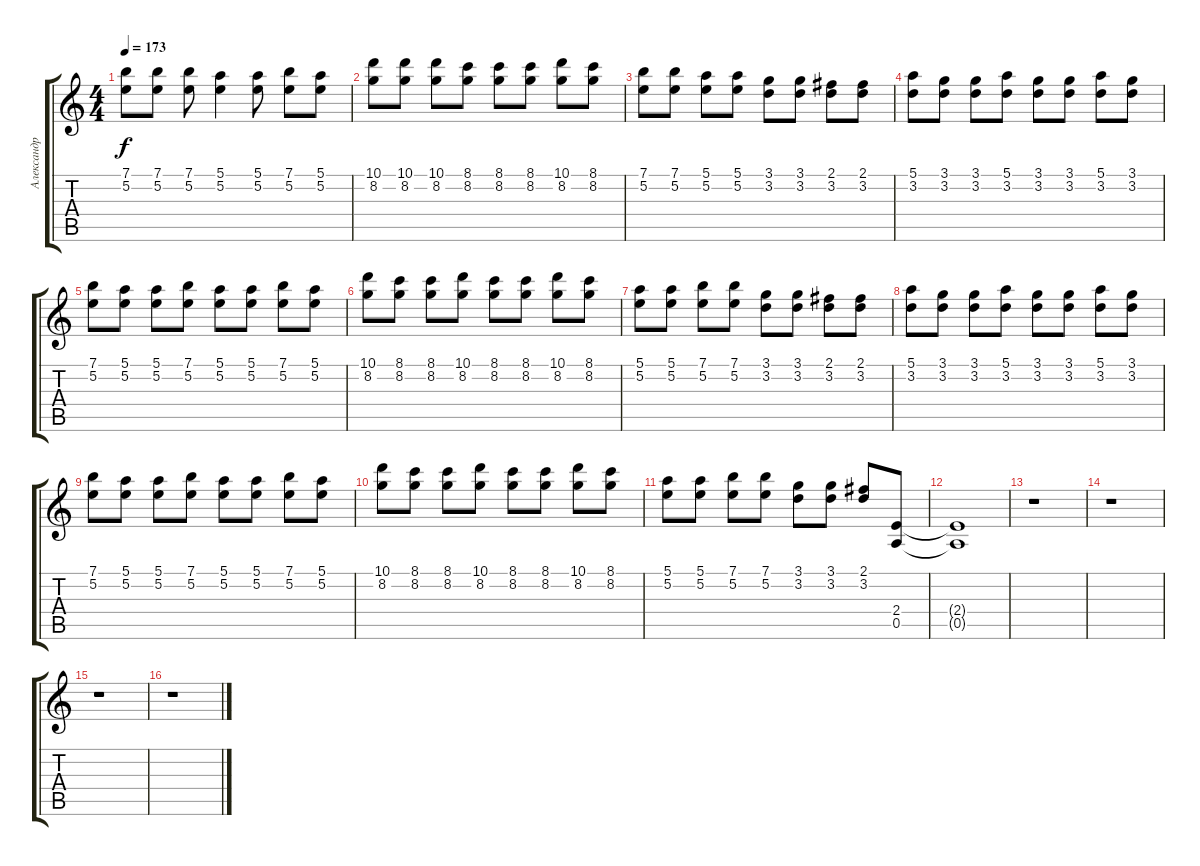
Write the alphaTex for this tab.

\track ("Александр Голанд (2)" "Александр ") {instrument electricguitarclean}
\staff {score tabs}
\tuning (E4 B3 G3 D3 A2 E2) {hide}
\ts (4 4)
\tempo 173
\clef g2
\ks c
(7.1 5.2).8{dy f} (7.1 5.2).8 (7.1 5.2).8 (5.1 5.2).4 (5.1 5.2).8 (7.1 5.2).8 (5.1 5.2).8 |
(10.1 8.2).8 (10.1 8.2).8 (10.1 8.2).8 (8.1 8.2).8 (8.1 8.2).8 (8.1 8.2).8 (10.1 8.2).8 (8.1 8.2).8 |
(7.1 5.2).8 (7.1 5.2).8 (5.1 5.2).8 (5.1 5.2).8 (3.1 3.2).8 (3.1 3.2).8 (2.1 3.2).8 (2.1 3.2).8 |
(5.1 3.2).8 (3.1 3.2).8 (3.1 3.2).8 (5.1 3.2).8 (3.1 3.2).8 (3.1 3.2).8 (5.1 3.2).8 (3.1 3.2).8 |
(7.1 5.2).8 (5.1 5.2).8 (5.1 5.2).8 (7.1 5.2).8 (5.1 5.2).8 (5.1 5.2).8 (7.1 5.2).8 (5.1 5.2).8 |
(10.1 8.2).8 (8.1 8.2).8 (8.1 8.2).8 (10.1 8.2).8 (8.1 8.2).8 (8.1 8.2).8 (10.1 8.2).8 (8.1 8.2).8 |
(5.1 5.2).8 (5.1 5.2).8 (7.1 5.2).8 (7.1 5.2).8 (3.1 3.2).8 (3.1 3.2).8 (2.1 3.2).8 (2.1 3.2).8 |
(5.1 3.2).8 (3.1 3.2).8 (3.1 3.2).8 (5.1 3.2).8 (3.1 3.2).8 (3.1 3.2).8 (5.1 3.2).8 (3.1 3.2).8 |
(7.1 5.2).8 (5.1 5.2).8 (5.1 5.2).8 (7.1 5.2).8 (5.1 5.2).8 (5.1 5.2).8 (7.1 5.2).8 (5.1 5.2).8 |
(10.1 8.2).8 (8.1 8.2).8 (8.1 8.2).8 (10.1 8.2).8 (8.1 8.2).8 (8.1 8.2).8 (10.1 8.2).8 (8.1 8.2).8 |
(5.1 5.2).8 (5.1 5.2).8 (7.1 5.2).8 (7.1 5.2).8 (3.1 3.2).8 (3.1 3.2).8 (2.1 3.2).8 (2.4 0.5).8 |
(2.4{t} 0.5{t}).1 |
r.1 |
r.1 |
r.1 |
r.1
